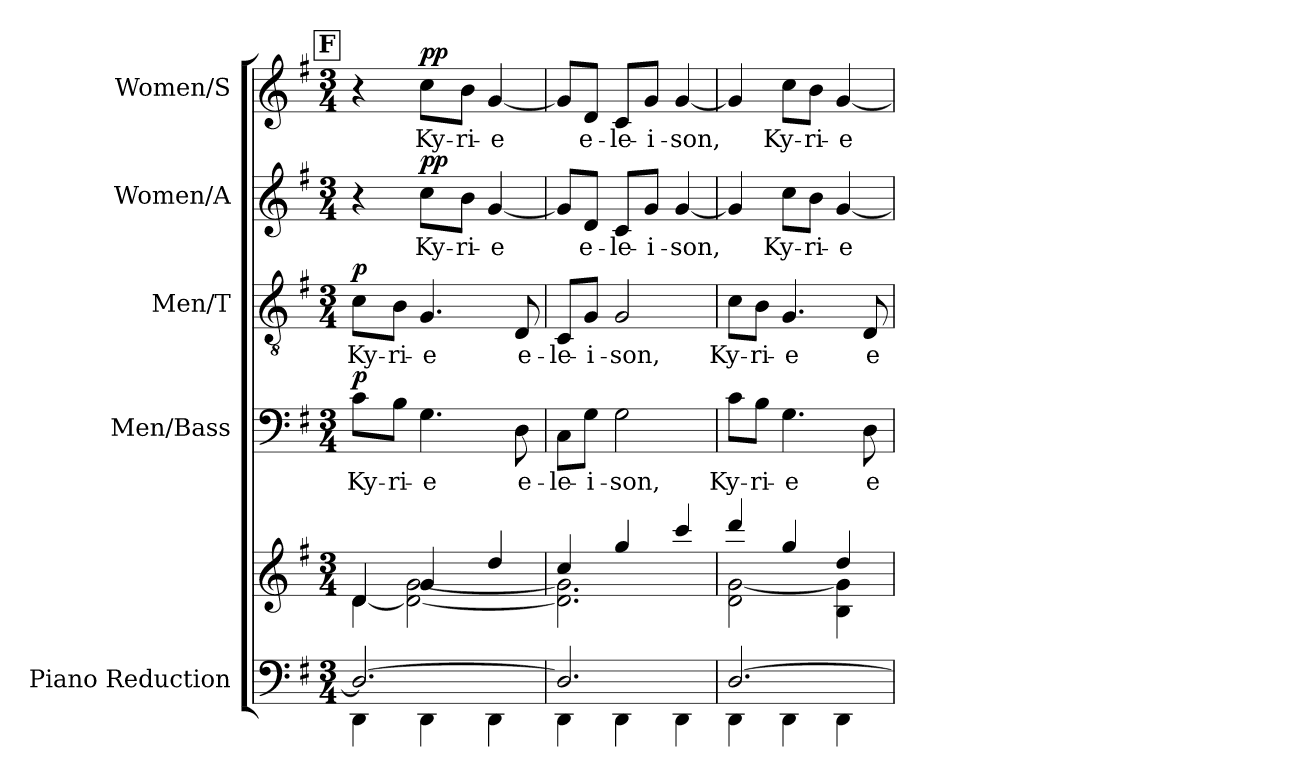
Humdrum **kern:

**kern	**kern	**kern	**text	**dynam	**kern	**text	**dynam	**kern	**text	**dynam	**kern	**text	**dynam
*part5	*part5	*part4	*part4	*part4	*part3	*part3	*part3	*part2	*part2	*part2	*part1	*part1	*part1
*staff6	*staff5	*staff4	*staff4	*staff4	*staff3	*staff3	*staff3	*staff2	*staff2	*staff2	*staff1	*staff1	*staff1
*I"Piano Reduction	*	*I"Men/Bass	*	*	*I"Men/T	*	*	*I"Women/A	*	*	*I"Women/S	*	*
*I'Pno	*	*	*	*	*	*	*	*	*	*	*	*	*
*clefF4	*clefG2	*clefF4	*	*	*clefGv2	*	*	*clefG2	*	*	*clefG2	*	*
*k[f#]	*k[f#]	*k[f#]	*	*	*k[f#]	*	*	*k[f#]	*	*	*k[f#]	*	*
*M3/4	*M3/4	*M3/4	*	*	*M3/4	*	*	*M3/4	*	*	*M3/4	*	*
!!LO:REH:place=s1:a:B:fs=14:t=F
=100	=100	=100	=100	=100	=100	=100	=100	=100	=100	=100	=100	=100	=100
*^	*^	*	*	*	*	*	*	*	*	*	*	*	*
!	!	!	!	!	!LO:LY:b	!LO:DY:a	!	!LO:LY:b	!LO:DY:a	!	!	!	!	!	!
2.D/_	4DD\	4d/	[4d\	8c\L	Ky-	p	8c\L	Ky-	p	4r	.	.	4r	.	.
!	!	!	!	!	!LO:LY:b	!	!	!LO:LY:b	!	!	!	!	!	!	!
.	.	.	.	8B\J	-ri-	.	8B\J	-ri-	.	.	.	.	.	.	.
!	!	!	!	!	!LO:LY:b	!	!	!LO:LY:b	!	!	!LO:LY:b	!LO:DY:a	!	!LO:LY:b	!LO:DY:a
.	4DD\	4g/	2d\_ [2g\	4.G\	-e	.	4.G/	-e	.	8cc\L	Ky-	pp	8cc\L	Ky-	pp
!	!	!	!	!	!	!	!	!	!	!	!LO:LY:b	!	!	!LO:LY:b	!
.	.	.	.	.	.	.	.	.	.	8b\J	-ri-	.	8b\J	-ri-	.
!	!	!	!	!	!	!	!	!	!	!	!LO:LY:b	!	!	!LO:LY:b	!
.	4DD\	4dd/	.	.	.	.	.	.	.	[4g/	-e	.	[4g/	-e	.
!	!	!	!	!	!LO:LY:b	!	!	!LO:LY:b	!	!	!	!	!	!	!
.	.	.	.	8D\	e-	.	8D/	e-	.	.	.	.	.	.	.
=101	=101	=101	=101	=101	=101	=101	=101	=101	=101	=101	=101	=101	=101	=101	=101
!	!	!	!	!	!LO:LY:b	!	!	!LO:LY:b	!	!	!	!	!	!	!
2.D/]	4DD\	4cc/	2.d\] 2.g\]	8C\L	-le-	.	8C/L	-le-	.	8g/L]	.	.	8g/L]	.	.
!	!	!	!	!	!LO:LY:b	!	!	!LO:LY:b	!	!	!LO:LY:b	!	!	!LO:LY:b	!
.	.	.	.	8G\J	-i-	.	8G/J	-i-	.	8d/J	e-	.	8d/J	e-	.
!	!	!	!	!	!LO:LY:b	!	!	!LO:LY:b	!	!	!LO:LY:b	!	!	!LO:LY:b	!
.	4DD\	4gg/	.	2G\	-son,	.	2G/	-son,	.	8c/L	-le-	.	8c/L	-le-	.
!	!	!	!	!	!	!	!	!	!	!	!LO:LY:b	!	!	!LO:LY:b	!
.	.	.	.	.	.	.	.	.	.	8g/J	-i-	.	8g/J	-i-	.
!	!	!	!	!	!	!	!	!	!	!	!LO:LY:b	!	!	!LO:LY:b	!
.	4DD\	4ccc/	.	.	.	.	.	.	.	[4g/	-son,	.	[4g/	-son,	.
!!LO:PB:g=z
=102	=102	=102	=102	=102	=102	=102	=102	=102	=102	=102	=102	=102	=102	=102	=102
!	!	!	!	!	!LO:LY:b	!	!	!LO:LY:b	!	!	!	!	!	!	!
[2.D/	4DD\	4ddd/	2d\ [2g\	8c\L	Ky-	.	8c\L	Ky-	.	4g/]	.	.	4g/]	.	.
!	!	!	!	!	!LO:LY:b	!	!	!LO:LY:b	!	!	!	!	!	!	!
.	.	.	.	8B\J	-ri-	.	8B\J	-ri-	.	.	.	.	.	.	.
!	!	!	!	!	!LO:LY:b	!	!	!LO:LY:b	!	!	!LO:LY:b	!	!	!LO:LY:b	!
.	4DD\	4gg/	.	4.G\	-e	.	4.G/	-e	.	8cc\L	Ky-	.	8cc\L	Ky-	.
!	!	!	!	!	!	!	!	!	!	!	!LO:LY:b	!	!	!LO:LY:b	!
.	.	.	.	.	.	.	.	.	.	8b\J	-ri-	.	8b\J	-ri-	.
!	!	!	!	!	!	!	!	!	!	!	!LO:LY:b	!	!	!LO:LY:b	!
.	4DD\	4dd/	4B\ 4g\]	.	.	.	.	.	.	[4g/	-e	.	[4g/	-e	.
!	!	!	!	!	!LO:LY:b	!	!	!LO:LY:b	!	!	!	!	!	!	!
.	.	.	.	8D\	e-	.	8D/	e-	.	.	.	.	.	.	.
*v	*v	*	*	*	*	*	*	*	*	*	*	*	*	*	*
*	*v	*v	*	*	*	*	*	*	*	*	*	*	*	*
=	=	=	=	=	=	=	=	=	=	=	=	=	=
*-	*-	*-	*-	*-	*-	*-	*-	*-	*-	*-	*-	*-	*-
